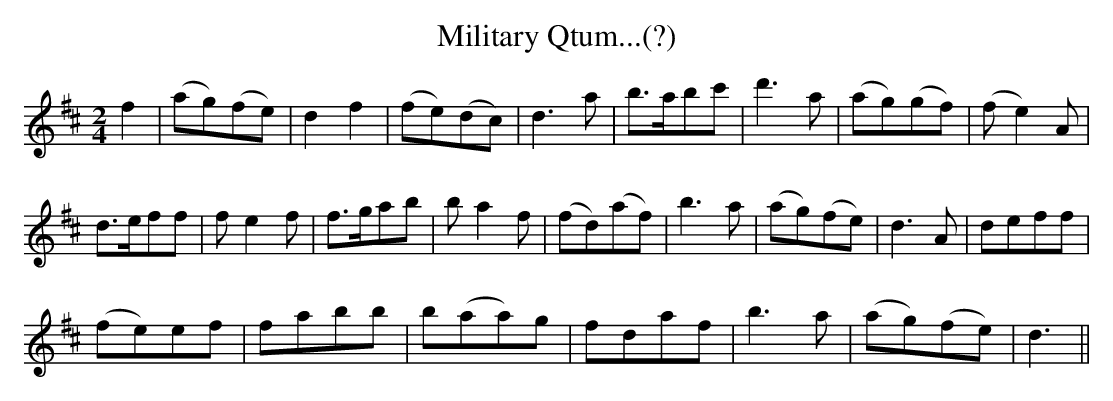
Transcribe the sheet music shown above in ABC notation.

X:1.1
T: Military Qtum...(?)
M: 2/4
L: 1/8
K: D
f2 | (ag)(fe)| d2f2 | (fe)(dc) | d3 a | b>abc' | d'3 a | (ag)(gf) |(fe2) A |
d>eff | fe2f | f>gab | ba2f | (fd)(af) | b3a | (ag)(fe) | d3A | deff|
(fe)ef | fabb | b(aa)g | fdaf | b3a |(ag)(fe) |d3 ||
